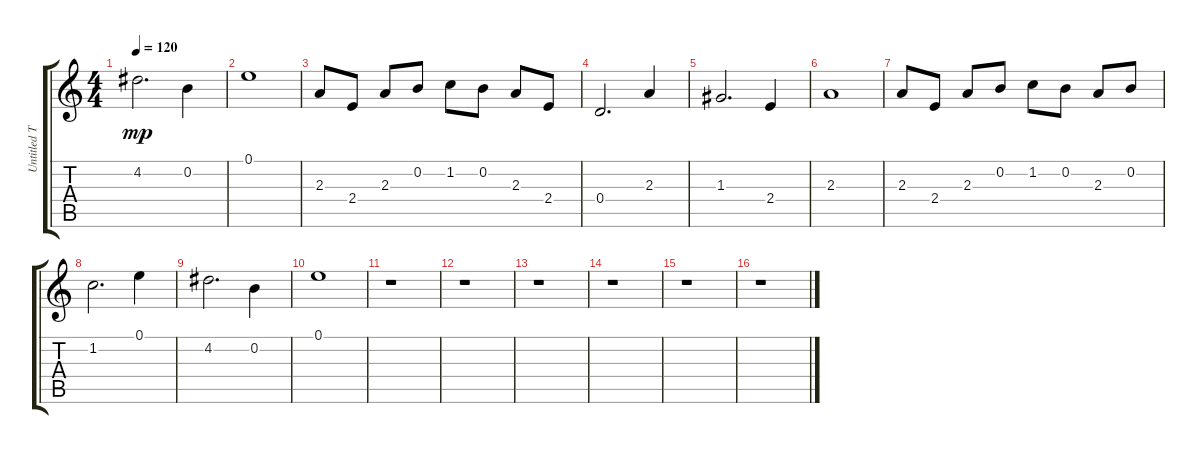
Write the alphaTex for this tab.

\track ("Untitled Track" "Untitled T") {instrument distortionguitar}
\staff {score tabs}
\tuning (E4 B3 G3 D3 A2 E2) {hide}
\ts (4 4)
\tempo 120
\clef g2
\ks c
4.2.2{d dy mp} 0.2.4 |
0.1.1 |
2.3.8 2.4.8 2.3.8 0.2.8 1.2.8 0.2.8 2.3.8 2.4.8 |
0.4.2{d} 2.3.4 |
1.3.2{d} 2.4.4 |
2.3.1 |
2.3.8 2.4.8 2.3.8 0.2.8 1.2.8 0.2.8 2.3.8 0.2.8 |
1.2.2{d} 0.1.4 |
4.2.2{d} 0.2.4 |
0.1.1 |
r.1 |
r.1 |
r.1 |
r.1 |
r.1 |
r.1
